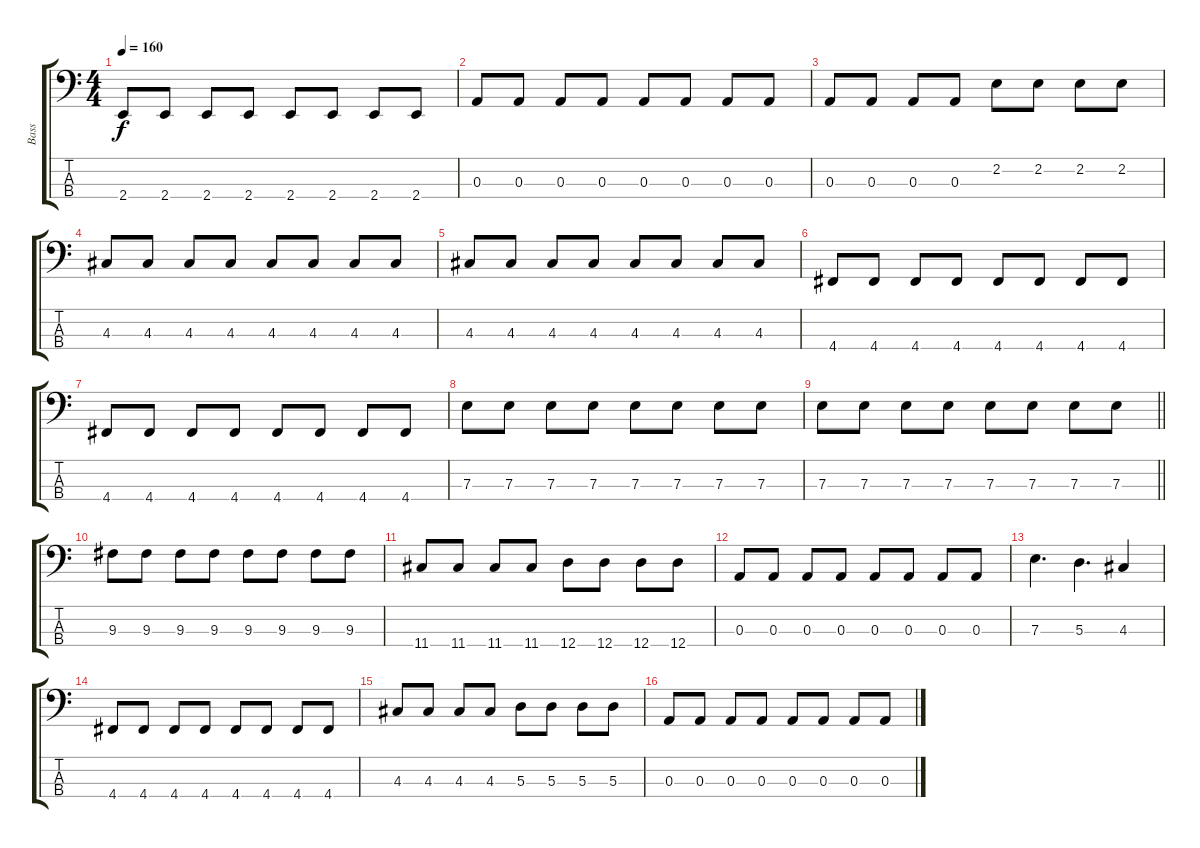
\track ("Bass" "Bass") {instrument electricbassfinger}
\staff {score tabs}
\tuning (G2 D2 A1 D1) {hide}
\ts (4 4)
\tempo 160
\clef f4
\ks c
2.4.8{dy f} 2.4.8 2.4.8 2.4.8 2.4.8 2.4.8 2.4.8 2.4.8 |
0.3.8 0.3.8 0.3.8 0.3.8 0.3.8 0.3.8 0.3.8 0.3.8 |
0.3.8 0.3.8 0.3.8 0.3.8 2.2.8 2.2.8 2.2.8 2.2.8 |
4.3.8 4.3.8 4.3.8 4.3.8 4.3.8 4.3.8 4.3.8 4.3.8 |
4.3.8 4.3.8 4.3.8 4.3.8 4.3.8 4.3.8 4.3.8 4.3.8 |
4.4.8 4.4.8 4.4.8 4.4.8 4.4.8 4.4.8 4.4.8 4.4.8 |
4.4.8 4.4.8 4.4.8 4.4.8 4.4.8 4.4.8 4.4.8 4.4.8 |
7.3.8 7.3.8 7.3.8 7.3.8 7.3.8 7.3.8 7.3.8 7.3.8 |
\barLineRight lightlight
7.3.8 7.3.8 7.3.8 7.3.8 7.3.8 7.3.8 7.3.8 7.3.8 |
\section ("" "")
9.3.8 9.3.8 9.3.8 9.3.8 9.3.8 9.3.8 9.3.8 9.3.8 |
11.4.8 11.4.8 11.4.8 11.4.8 12.4.8 12.4.8 12.4.8 12.4.8 |
0.3.8 0.3.8 0.3.8 0.3.8 0.3.8 0.3.8 0.3.8 0.3.8 |
7.3.4{d} 5.3.4{d} 4.3.4 |
4.4.8 4.4.8 4.4.8 4.4.8 4.4.8 4.4.8 4.4.8 4.4.8 |
4.3.8 4.3.8 4.3.8 4.3.8 5.3.8 5.3.8 5.3.8 5.3.8 |
0.3.8 0.3.8 0.3.8 0.3.8 0.3.8 0.3.8 0.3.8 0.3.8
